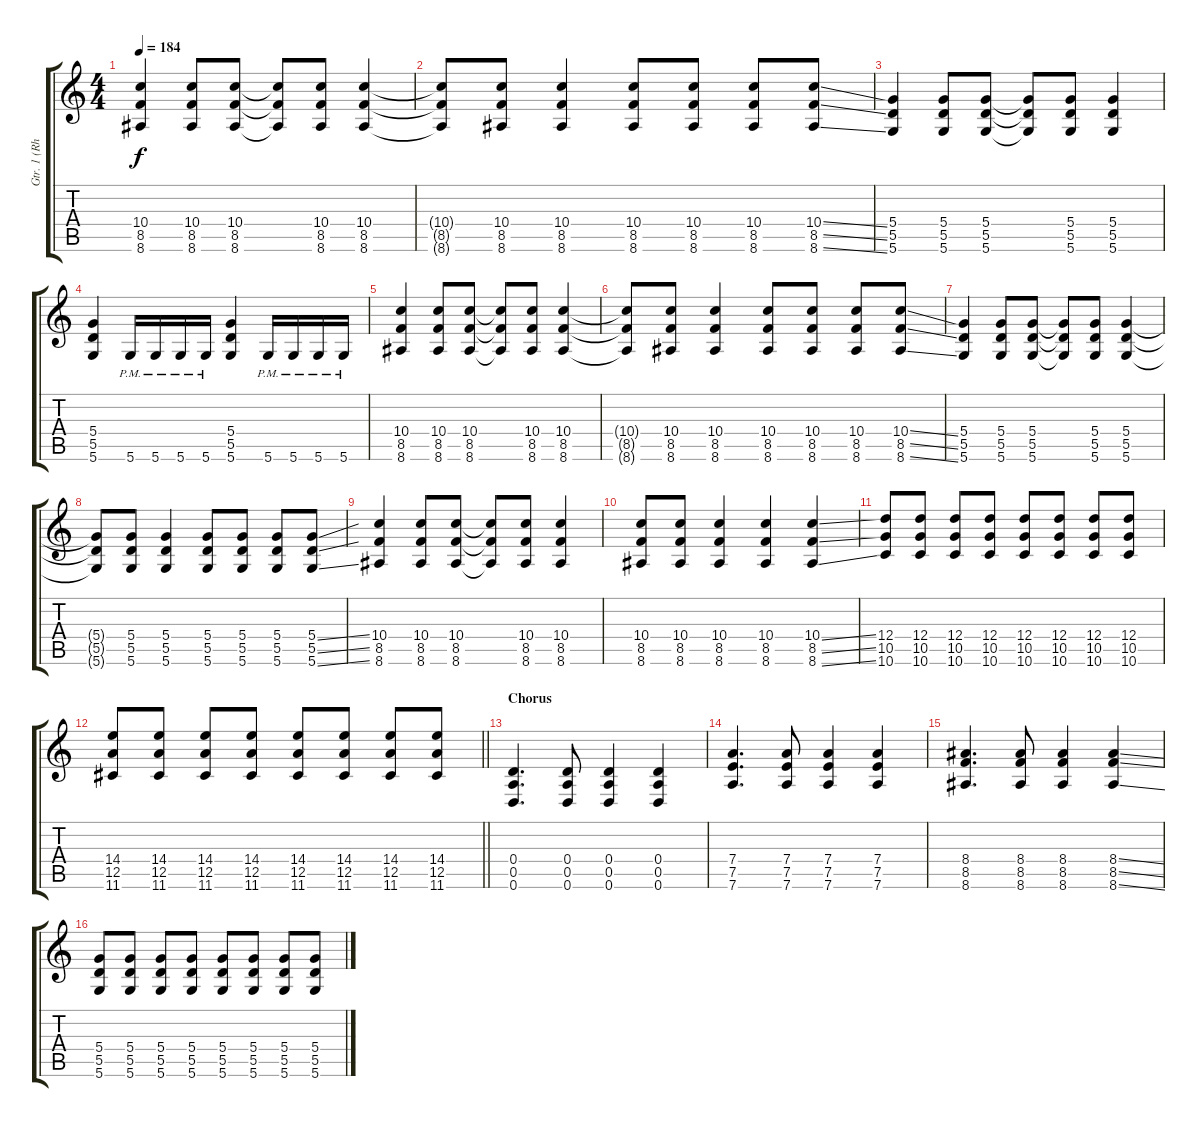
\track ("Gtr. 1 (Rhythm)" "Gtr. 1 (Rh") {instrument distortionguitar}
\staff {score tabs}
\tuning (E4 B3 G3 D3 A2 D2) {hide}
\ts (4 4)
\tempo 184
\clef g2
\ks c
(10.4 8.5 8.6).4{dy f} (10.4 8.5 8.6).8 (10.4 8.5 8.6).8 (10.4{t} 8.5{t} 8.6{t}).8 (10.4 8.5 8.6).8 (10.4 8.5 8.6).4 |
(10.4{t} 8.5{t} 8.6{t}).8 (10.4 8.5 8.6).8 (10.4 8.5 8.6).4 (10.4 8.5 8.6).8 (10.4 8.5 8.6).8 (10.4 8.5 8.6).8 (10.4{ss} 8.5{ss} 8.6{ss}).8 |
(5.4 5.5 5.6).4 (5.4 5.5 5.6).8 (5.4 5.5 5.6).8 (5.4{t} 5.5{t} 5.6{t}).8 (5.4 5.5 5.6).8 (5.4 5.5 5.6).4 |
(5.4 5.5 5.6).4 5.6{pm}.16 5.6{pm}.16 5.6{pm}.16 5.6{pm}.16 (5.4 5.5 5.6).4 5.6{pm}.16 5.6{pm}.16 5.6{pm}.16 5.6{pm}.16 |
(10.4 8.5 8.6).4 (10.4 8.5 8.6).8 (10.4 8.5 8.6).8 (10.4{t} 8.5{t} 8.6{t}).8 (10.4 8.5 8.6).8 (10.4 8.5 8.6).4 |
(10.4{t} 8.5{t} 8.6{t}).8 (10.4 8.5 8.6).8 (10.4 8.5 8.6).4 (10.4 8.5 8.6).8 (10.4 8.5 8.6).8 (10.4 8.5 8.6).8 (10.4{ss} 8.5{ss} 8.6{ss}).8 |
(5.4 5.5 5.6).4 (5.4 5.5 5.6).8 (5.4 5.5 5.6).8 (5.4{t} 5.5{t} 5.6{t}).8 (5.4 5.5 5.6).8 (5.4 5.5 5.6).4 |
(5.4{t} 5.5{t} 5.6{t}).8 (5.4 5.5 5.6).8 (5.4 5.5 5.6).4 (5.4 5.5 5.6).8 (5.4 5.5 5.6).8 (5.4 5.5 5.6).8 (5.4{ss} 5.5{ss} 5.6{ss}).8 |
(10.4 8.5 8.6).4 (10.4 8.5 8.6).8 (10.4 8.5 8.6).8 (10.4{t} 8.5{t} 8.6{t}).8 (10.4 8.5 8.6).8 (10.4 8.5 8.6).4 |
(10.4 8.5 8.6).8 (10.4 8.5 8.6).8 (10.4 8.5 8.6).4 (10.4 8.5 8.6).4 (10.4{ss} 8.5{ss} 8.6{ss}).4 |
(12.4 10.5 10.6).8 (12.4 10.5 10.6).8 (12.4 10.5 10.6).8 (12.4 10.5 10.6).8 (12.4 10.5 10.6).8 (12.4 10.5 10.6).8 (12.4 10.5 10.6).8 (12.4 10.5 10.6).8 |
\barLineRight lightlight
(14.4 12.5 11.6).8 (14.4 12.5 11.6).8 (14.4 12.5 11.6).8 (14.4 12.5 11.6).8 (14.4 12.5 11.6).8 (14.4 12.5 11.6).8 (14.4 12.5 11.6).8 (14.4 12.5 11.6).8 |
\section ("" "Chorus")
(0.4 0.5 0.6).4{d} (0.4 0.5 0.6).8 (0.4 0.5 0.6).4 (0.4 0.5 0.6).4 |
(7.4 7.5 7.6).4{d} (7.4 7.5 7.6).8 (7.4 7.5 7.6).4 (7.4 7.5 7.6).4 |
(8.4 8.5 8.6).4{d} (8.4 8.5 8.6).8 (8.4 8.5 8.6).4 (8.4{ss} 8.5{ss} 8.6{ss}).4 |
(5.4 5.5 5.6).8 (5.4 5.5 5.6).8 (5.4 5.5 5.6).8 (5.4 5.5 5.6).8 (5.4 5.5 5.6).8 (5.4 5.5 5.6).8 (5.4 5.5 5.6).8 (5.4 5.5 5.6).8
